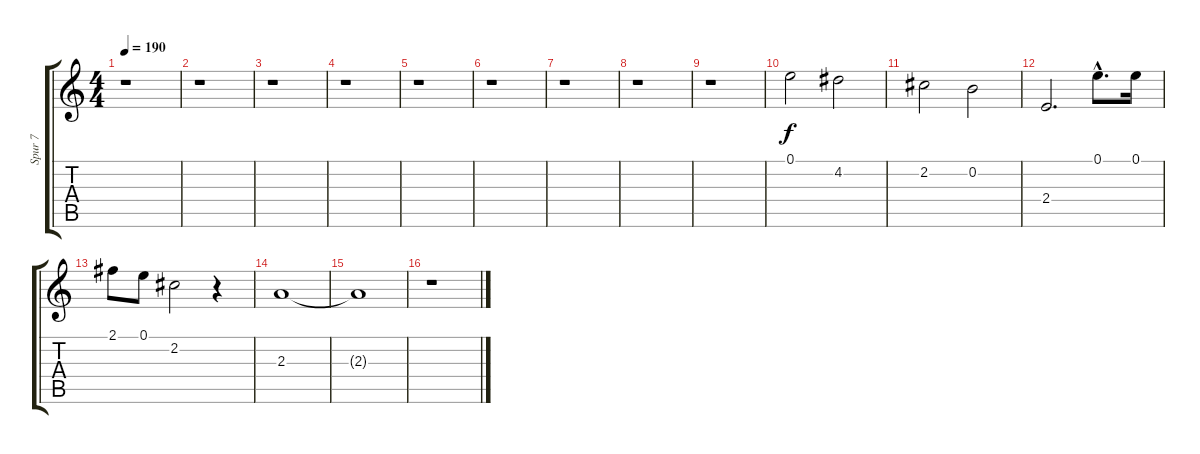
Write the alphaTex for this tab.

\track ("Spur 7" "Spur 7") {instrument electricguitarclean}
\staff {score tabs}
\tuning (E4 B3 G3 D3 A2 E2) {hide}
\ts (4 4)
\tempo 190
\clef g2
\ks c
r.1{dy f} |
r.1 |
r.1 |
r.1 |
r.1 |
r.1 |
r.1 |
r.1 |
r.1 |
0.1.2 4.2.2 |
2.2.2 0.2.2 |
2.4.2{d} 0.1{hac}.8{d} 0.1.16 |
2.1.8 0.1.8 2.2.2 r.4 |
2.3.1 |
2.3{t}.1 |
r.1
